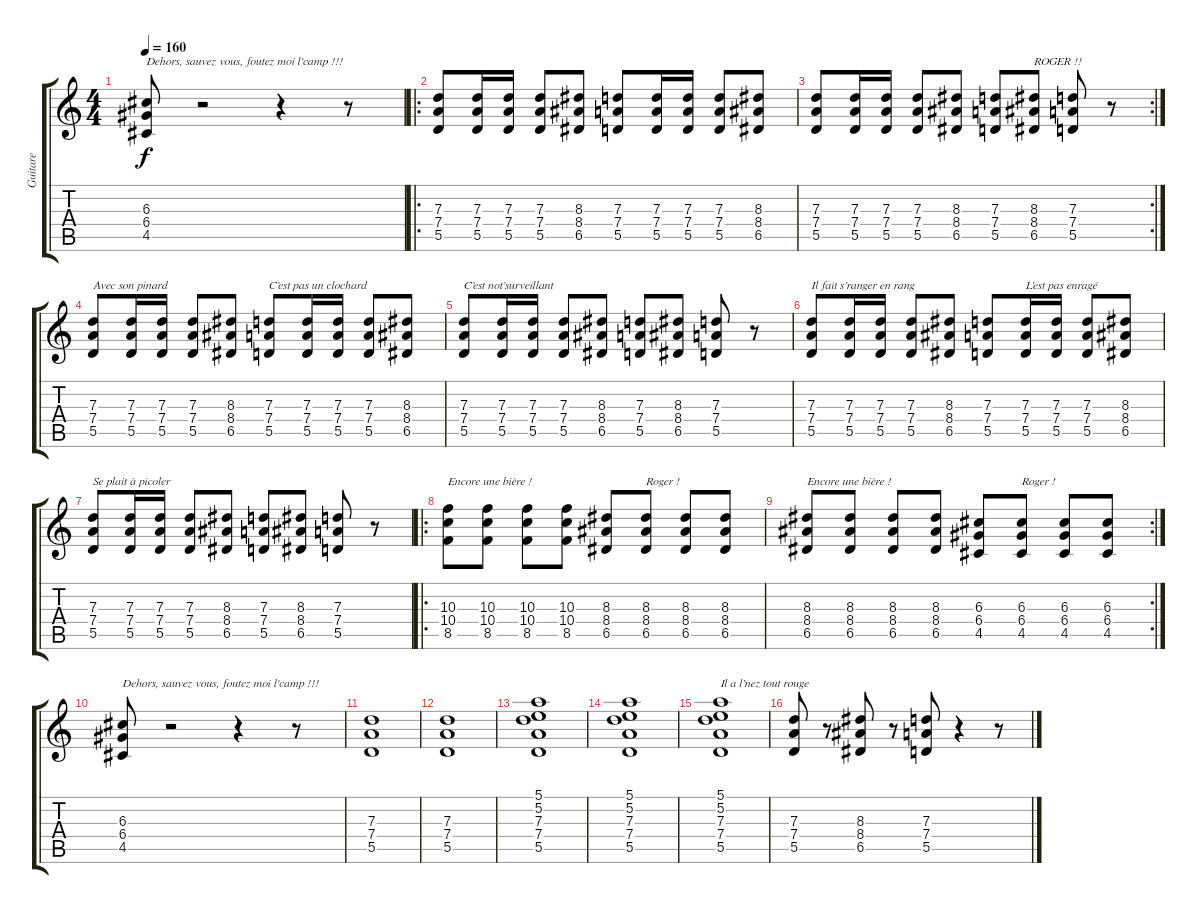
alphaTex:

\track ("Guitare" "Guitare") {instrument distortionguitar}
\staff {score tabs}
\tuning (E4 B3 G3 D3 A2 E2) {hide}
\ts (4 4)
\tempo 160
\clef g2
\ks c
(6.3 6.4 4.5).8{txt "Dehors, sauvez vous, foutez moi l'camp !!!" dy f} r.2 r.4 r.8 |
\ro
(7.3 7.4 5.5).8 (7.3 7.4 5.5).16 (7.3 7.4 5.5).16 (7.3 7.4 5.5).8 (8.3 8.4 6.5).8 (7.3 7.4 5.5).8 (7.3 7.4 5.5).16 (7.3 7.4 5.5).16 (7.3 7.4 5.5).8 (8.3 8.4 6.5).8 |
\rc 2
(7.3 7.4 5.5).8 (7.3 7.4 5.5).16 (7.3 7.4 5.5).16 (7.3 7.4 5.5).8 (8.3 8.4 6.5).8 (7.3 7.4 5.5).8 (8.3 8.4 6.5).8{txt "ROGER !!"} (7.3 7.4 5.5).8 r.8 |
(7.3 7.4 5.5).8{txt "Avec son pinard"} (7.3 7.4 5.5).16 (7.3 7.4 5.5).16 (7.3 7.4 5.5).8 (8.3 8.4 6.5).8 (7.3 7.4 5.5).8{txt "C’est pas un clochard"} (7.3 7.4 5.5).16 (7.3 7.4 5.5).16 (7.3 7.4 5.5).8 (8.3 8.4 6.5).8 |
(7.3 7.4 5.5).8{txt "C’est not’surveillant"} (7.3 7.4 5.5).16 (7.3 7.4 5.5).16 (7.3 7.4 5.5).8 (8.3 8.4 6.5).8 (7.3 7.4 5.5).8 (8.3 8.4 6.5).8 (7.3 7.4 5.5).8 r.8 |
(7.3 7.4 5.5).8{txt "Il fait s’ranger en rang"} (7.3 7.4 5.5).16 (7.3 7.4 5.5).16 (7.3 7.4 5.5).8 (8.3 8.4 6.5).8 (7.3 7.4 5.5).8 (7.3 7.4 5.5).16{txt "L’est pas enragé"} (7.3 7.4 5.5).16 (7.3 7.4 5.5).8 (8.3 8.4 6.5).8 |
(7.3 7.4 5.5).8{txt "Se plait à picoler"} (7.3 7.4 5.5).16 (7.3 7.4 5.5).16 (7.3 7.4 5.5).8 (8.3 8.4 6.5).8 (7.3 7.4 5.5).8 (8.3 8.4 6.5).8 (7.3 7.4 5.5).8 r.8 |
\ro
(10.3 10.4 8.5).8{txt "Encore une bière !"} (10.3 10.4 8.5).8 (10.3 10.4 8.5).8 (10.3 10.4 8.5).8 (8.3 8.4 6.5).8 (8.3 8.4 6.5).8{txt "Roger !"} (8.3 8.4 6.5).8 (8.3 8.4 6.5).8 |
\rc 2
(8.3 8.4 6.5).8{txt "Encore une bière !"} (8.3 8.4 6.5).8 (8.3 8.4 6.5).8 (8.3 8.4 6.5).8 (6.3 6.4 4.5).8 (6.3 6.4 4.5).8{txt "Roger !"} (6.3 6.4 4.5).8 (6.3 6.4 4.5).8 |
(6.3 6.4 4.5).8{txt "Dehors, sauvez vous, foutez moi l'camp !!!"} r.2 r.4 r.8 |
(7.3 7.4 5.5).1 |
(7.3 7.4 5.5).1 |
(5.1 5.2 7.3 7.4 5.5).1 |
(5.1 5.2 7.3 7.4 5.5).1 |
(5.1 5.2 7.3 7.4 5.5).1{txt "Il a l’nez tout rouge"} |
(7.3 7.4 5.5).8 r.8 (8.3 8.4 6.5).8 r.8 (7.3 7.4 5.5).8 r.4 r.8
